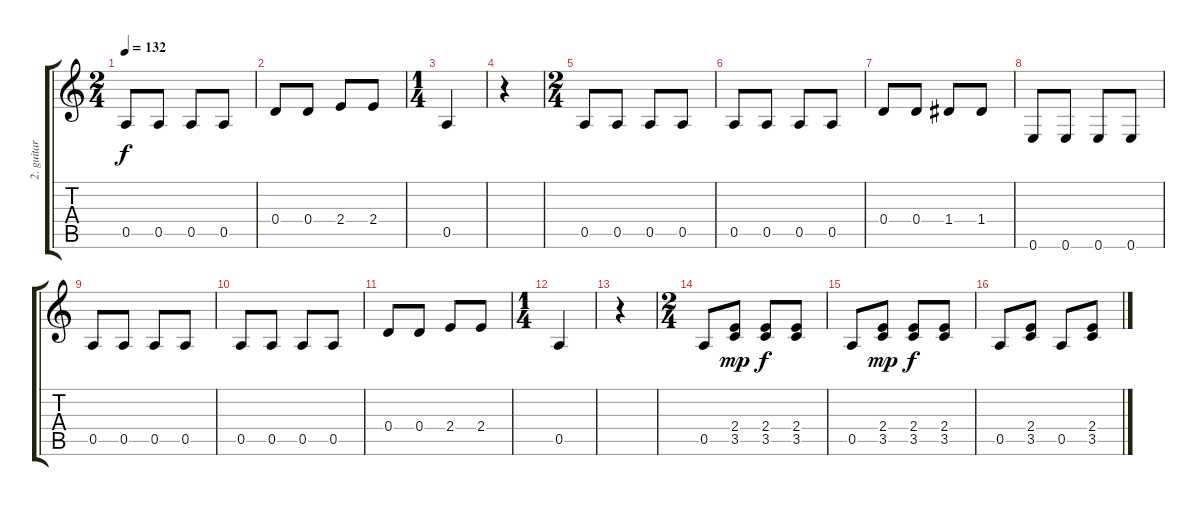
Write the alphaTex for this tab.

\track ("2. guitar" "2. guitar") {instrument electricguitarclean}
\staff {score tabs}
\tuning (E4 B3 G3 D3 A2 E2) {hide}
\ts (2 4)
\tempo 132
\clef g2
\ks c
0.5.8{dy f} 0.5.8 0.5.8 0.5.8 |
0.4.8 0.4.8 2.4.8 2.4.8 |
\ts (1 4)
0.5.4 |
r.4 |
\ts (2 4)
0.5.8 0.5.8 0.5.8 0.5.8 |
0.5.8 0.5.8 0.5.8 0.5.8 |
0.4.8 0.4.8 1.4.8 1.4.8 |
0.6.8 0.6.8 0.6.8 0.6.8 |
0.5.8 0.5.8 0.5.8 0.5.8 |
0.5.8 0.5.8 0.5.8 0.5.8 |
0.4.8 0.4.8 2.4.8 2.4.8 |
\ts (1 4)
0.5.4 |
r.4 |
\ts (2 4)
0.5.8 (2.4 3.5).8{dy mp} (2.4 3.5).8{dy f} (2.4 3.5).8 |
0.5.8 (2.4 3.5).8{dy mp} (2.4 3.5).8{dy f} (2.4 3.5).8 |
0.5.8 (2.4 3.5).8 0.5.8 (2.4 3.5).8
